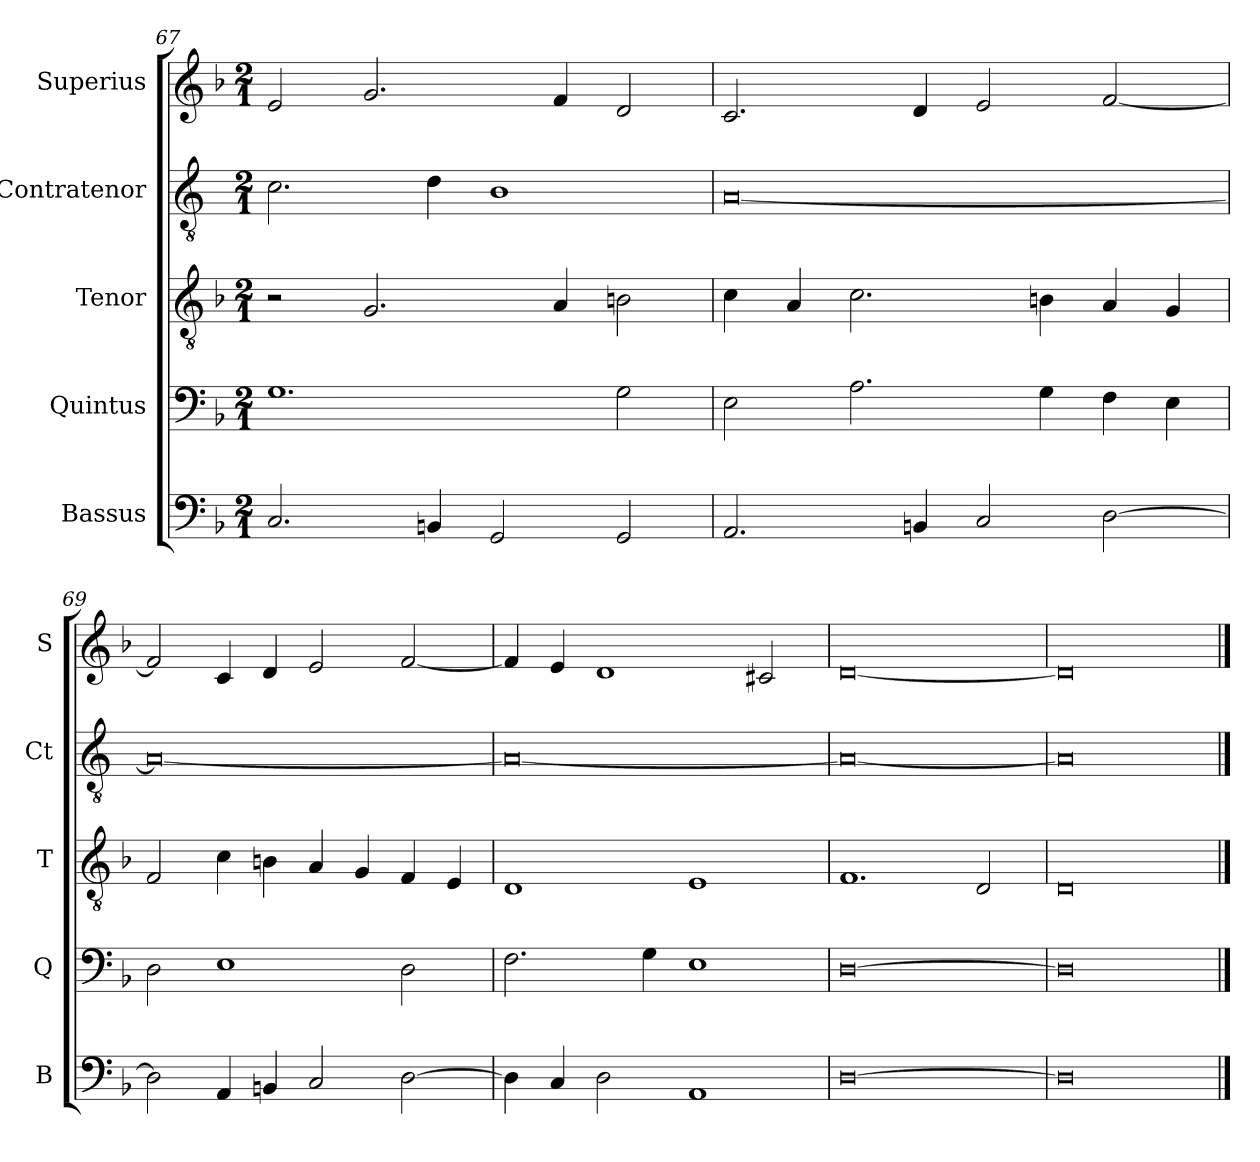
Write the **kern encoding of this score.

**kern	**kern	**kern	**kern	**kern
*part5	*part4	*part3	*part2	*part1
*staff5	*staff4	*staff3	*staff2	*staff1
*I"Bassus	*I"Quintus	*I"Tenor	*I"Contratenor	*I"Superius
*I'B	*I'Q	*I'T	*I'Ct	*I'S
*clefF4	*clefF4	*clefGv2	*clefGv2	*clefG2
*k[b-]	*k[b-]	*k[b-]	*k[]	*k[b-]
*M2/1	*M2/1	*M2/1	*M2/1	*M2/1
=67	=67	=67	=67	=67
2.C/	1.G	2r	2.c\	2e/
.	.	2.G/	.	2.g/
4BBn/	.	.	4d\	.
2GG/	.	.	1B	.
.	.	4A/	.	4f/
2GG/	2G\	2Bn\	.	2d/
=68	=68	=68	=68	=68
2.AA/	2E\	4c\	[0A	2.c/
.	.	4A/	.	.
.	2.A\	2.c\	.	.
4BBn/	.	.	.	4d/
2C/	.	.	.	2e/
.	4G\	4Bn\	.	.
[2D\	4F\	4A/	.	[2f/
.	4E\	4G/	.	.
=69	=69	=69	=69	=69
2D\]	2D\	2F/	0A_	2f/]
4AA/	1E	4c\	.	4c/
4BBn/	.	4Bn\	.	4d/
2C/	.	4A/	.	2e/
.	.	4G/	.	.
[2D\	2D\	4F/	.	[2f/
.	.	4E/	.	.
=70	=70	=70	=70	=70
4D\]	2.F\	1D	0A_	4f/]
4C/	.	.	.	4e/
2D\	.	.	.	1d
.	4G\	.	.	.
1AA	1E	1E	.	.
.	.	.	.	2c#X/
=71	=71	=71	=71	=71
[0D	[0D	1.F	0A_	[0d
.	.	2D/	.	.
=72	=72	=72	=72	=72
0D]	0D]	0D	0A]	0d]
==	==	==	==	==
*-	*-	*-	*-	*-
